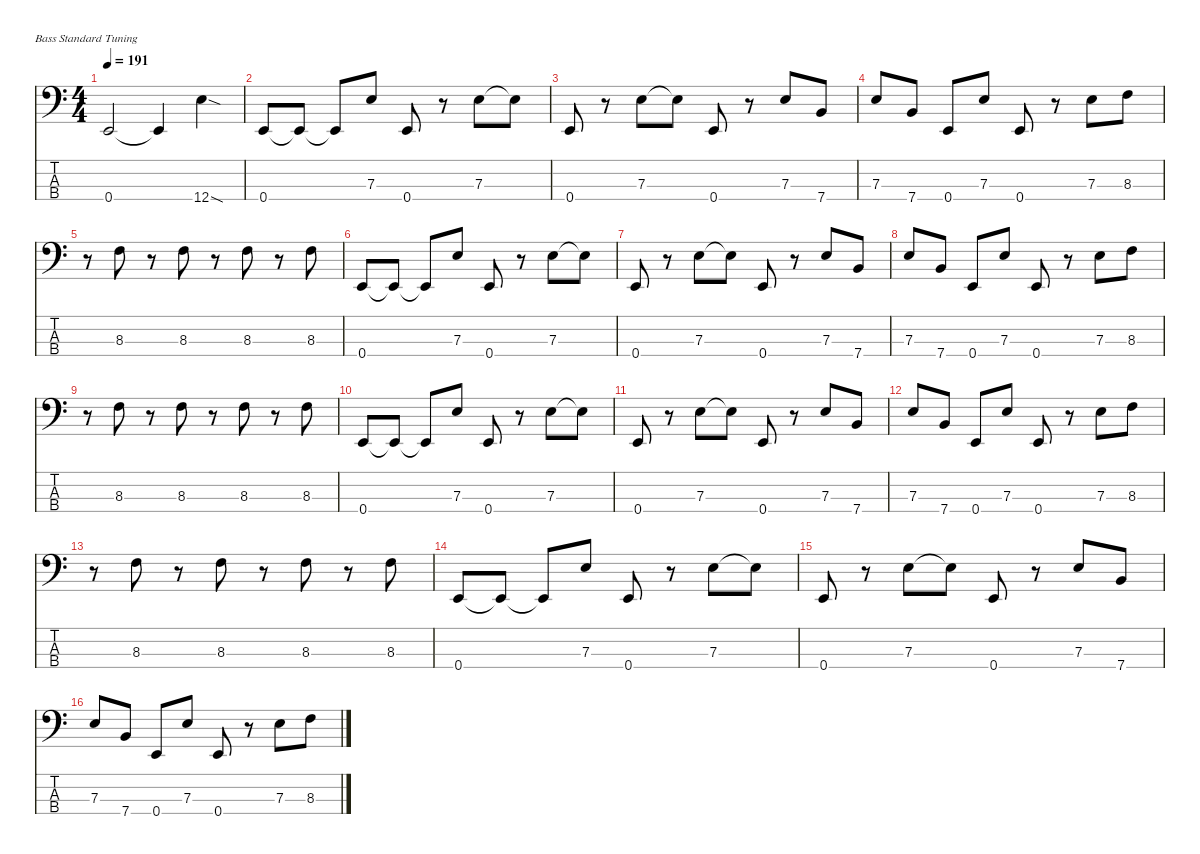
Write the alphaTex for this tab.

\defaultSystemsLayout 4
\hideDynamics
\bracketExtendMode nobrackets
\singleTrackTrackNamePolicy hidden
\multiTrackTrackNamePolicy hidden
\firstSystemTrackNameMode fullname
\firstSystemTrackNameOrientation horizontal
\otherSystemsTrackNameOrientation horizontal
\track ("Bass" "el.bs.") {instrument electricbassfinger}
\staff {score tabs}
\tuning (G2 D2 A1 E1)
\ts (4 4)
\tempo 191
\clef f4
\ks c
0.4{t}.2{dy f beam Up} 0.4{t}.4{beam Up} 12.4{sod}.4{beam Down} |
0.4.8{beam Up} 0.4{t}.8{beam Up} 0.4{t}.8{beam Up} 7.3.8{beam Up} 0.4.8{beam Up} r.8{beam Up} 7.3.8{beam Down} 7.3{t}.8{beam Down} |
0.4.8{beam Up} r.8{beam Up} 7.3.8{beam Down} 7.3{t}.8{beam Down} 0.4.8{beam Up} r.8{beam Up} 7.3.8{beam Up} 7.4.8{beam Up} |
7.3.8{beam Up} 7.4.8{beam Up} 0.4.8{beam Up} 7.3.8{beam Up} 0.4.8{beam Up} r.8{beam Up} 7.3.8{beam Down} 8.3.8{beam Down} |
r.8{beam Down} 8.3.8{beam Down} r.8{beam Down} 8.3.8{beam Down} r.8{beam Down} 8.3.8{beam Down} r.8{beam Down} 8.3.8{beam Down} |
0.4.8{beam Up} 0.4{t}.8{beam Up} 0.4{t}.8{beam Up} 7.3.8{beam Up} 0.4.8{beam Up} r.8{beam Up} 7.3.8{beam Down} 7.3{t}.8{beam Down} |
0.4.8{beam Up} r.8{beam Up} 7.3.8{beam Down} 7.3{t}.8{beam Down} 0.4.8{beam Up} r.8{beam Up} 7.3.8{beam Up} 7.4.8{beam Up} |
7.3.8{beam Up} 7.4.8{beam Up} 0.4.8{beam Up} 7.3.8{beam Up} 0.4.8{beam Up} r.8{beam Up} 7.3.8{beam Down} 8.3.8{beam Down} |
r.8{beam Down} 8.3.8{beam Down} r.8{beam Down} 8.3.8{beam Down} r.8{beam Down} 8.3.8{beam Down} r.8{beam Down} 8.3.8{beam Down} |
0.4.8{beam Up} 0.4{t}.8{beam Up} 0.4{t}.8{beam Up} 7.3.8{beam Up} 0.4.8{beam Up} r.8{beam Up} 7.3.8{beam Down} 7.3{t}.8{beam Down} |
0.4.8{beam Up} r.8{beam Up} 7.3.8{beam Down} 7.3{t}.8{beam Down} 0.4.8{beam Up} r.8{beam Up} 7.3.8{beam Up} 7.4.8{beam Up} |
7.3.8{beam Up} 7.4.8{beam Up} 0.4.8{beam Up} 7.3.8{beam Up} 0.4.8{beam Up} r.8{beam Up} 7.3.8{beam Down} 8.3.8{beam Down} |
r.8{beam Down} 8.3.8{beam Down} r.8{beam Down} 8.3.8{beam Down} r.8{beam Down} 8.3.8{beam Down} r.8{beam Down} 8.3.8{beam Down} |
0.4.8{beam Up} 0.4{t}.8{beam Up} 0.4{t}.8{beam Up} 7.3.8{beam Up} 0.4.8{beam Up} r.8{beam Up} 7.3.8{beam Down} 7.3{t}.8{beam Down} |
0.4.8{beam Up} r.8{beam Up} 7.3.8{beam Down} 7.3{t}.8{beam Down} 0.4.8{beam Up} r.8{beam Up} 7.3.8{beam Up} 7.4.8{beam Up} |
7.3.8{beam Up} 7.4.8{beam Up} 0.4.8{beam Up} 7.3.8{beam Up} 0.4.8{beam Up} r.8{beam Up} 7.3.8{beam Down} 8.3.8{beam Down}
